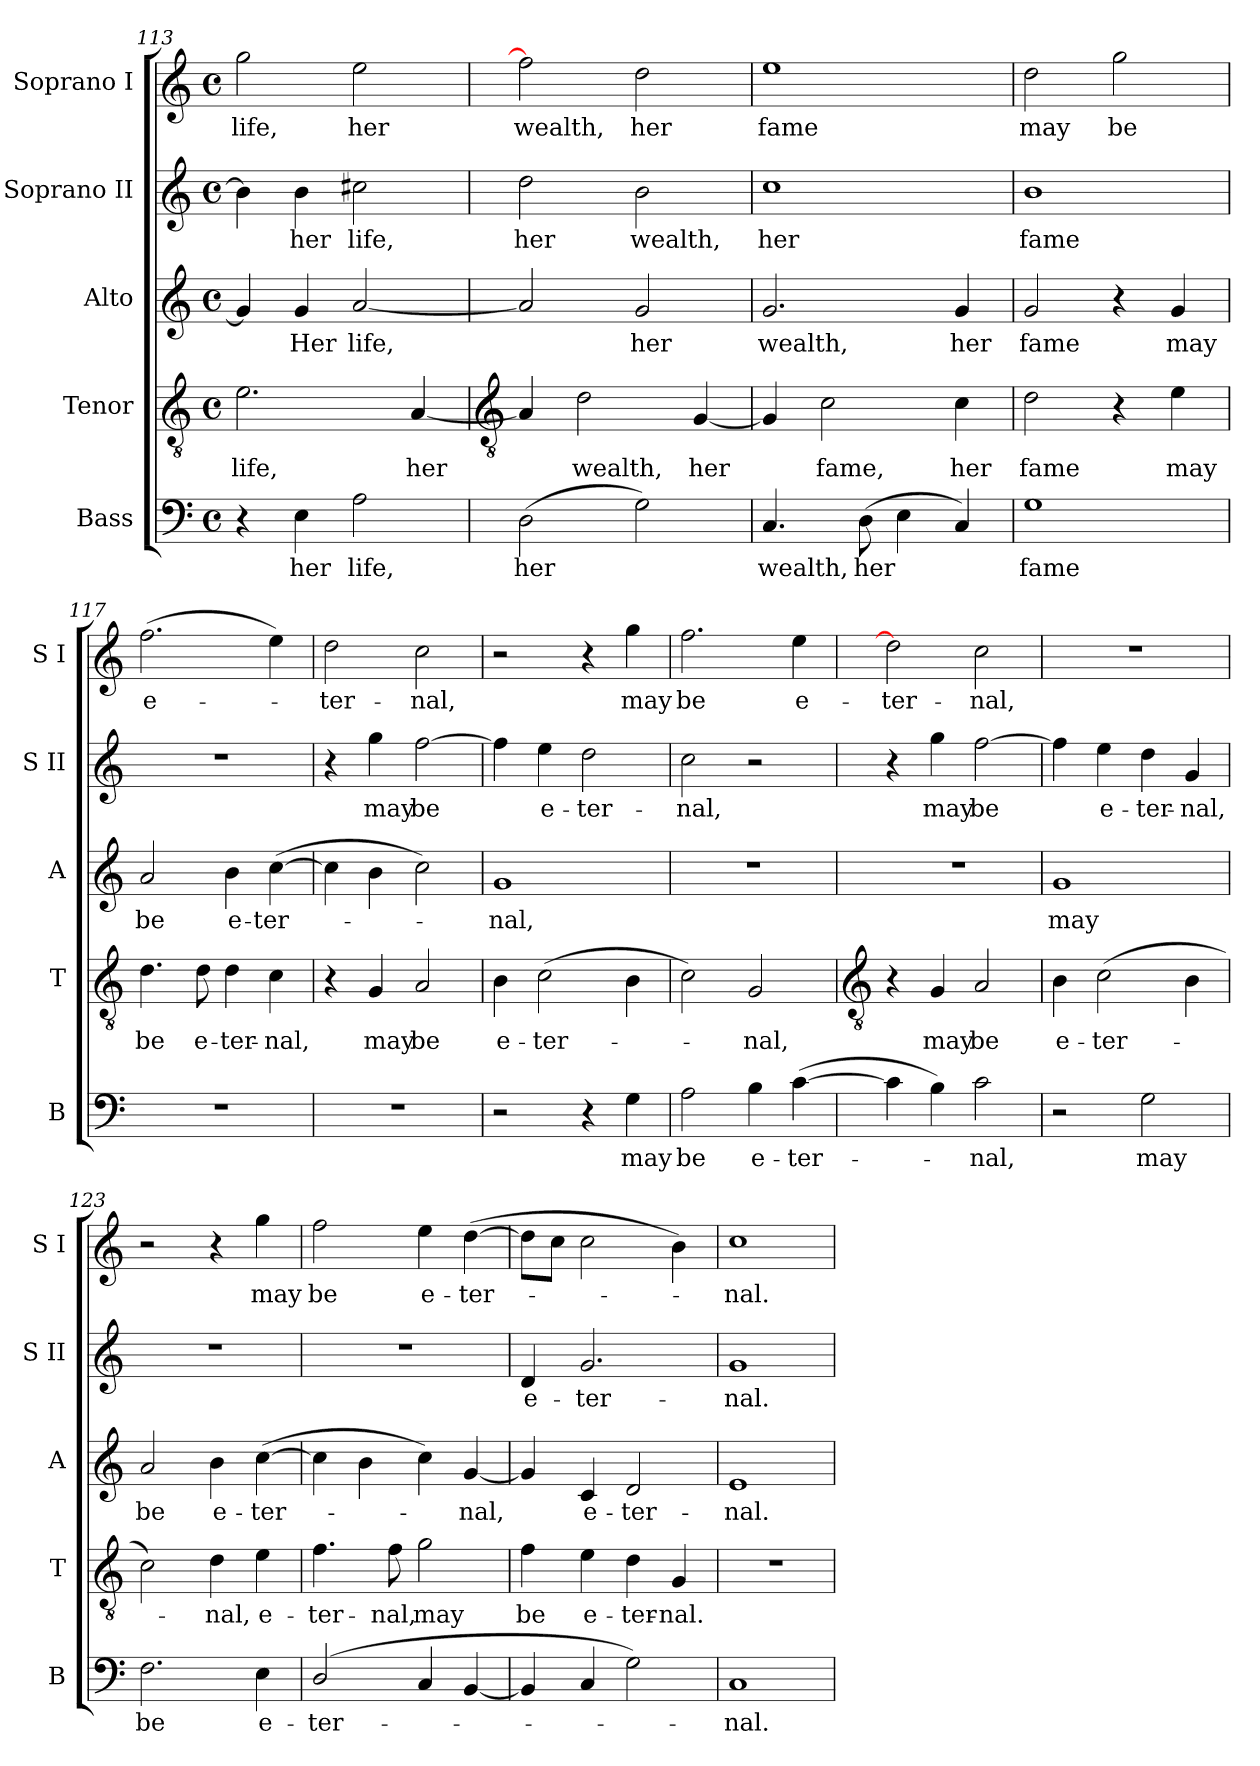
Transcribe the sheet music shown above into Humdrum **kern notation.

**kern	**text	**kern	**text	**kern	**text	**kern	**text	**kern	**text
*part5	*part5	*part4	*part4	*part3	*part3	*part2	*part2	*part1	*part1
*staff5	*staff5	*staff4	*staff4	*staff3	*staff3	*staff2	*staff2	*staff1	*staff1
*I"Bass	*	*I"Tenor	*	*I"Alto	*	*I"Soprano II	*	*I"Soprano I	*
*I'B	*	*I'T	*	*I'A	*	*I'S II	*	*I'S I	*
*clefF4	*	*clefGv2	*	*clefG2	*	*clefG2	*	*clefG2	*
*k[]	*	*k[]	*	*k[]	*	*k[]	*	*k[]	*
*C:	*	*C:	*	*C:	*	*C:	*	*C:	*
*M4/4	*	*M4/4	*	*M4/4	*	*M4/4	*	*M4/4	*
*met(c)	*	*met(c)	*	*met(c)	*	*met(c)	*	*met(c)	*
=113	=113	=113	=113	=113	=113	=113	=113	=113	=113
!	!	!	!LO:LY:b	!	!	!	!	!	!LO:LY:b
4r	.	2.e	life,	4g]	.	4b]	.	2gg	life,
!	!LO:LY:b	!	!	!	!LO:LY:b	!	!LO:LY:b	!	!
4E	her	.	.	4g	Her	4b	her	.	.
!	!LO:LY:b	!	!	!	!LO:LY:b	!	!LO:LY:b	!	!LO:LY:b
2A	life,	.	.	[2a	life,	2cc#X	life,	2ee	her
!	!	!	!LO:LY:b	!	!	!	!	!	!
.	.	[4A	her	.	.	.	.	.	.
!!LO:LB:g=z
=114	=114	=114	=114	=114	=114	=114	=114	=114	=114
*	*	*clefGv2	*	*	*	*	*	*	*
!	!LO:LY:b	!	!	!	!	!	!LO:LY:b	!	!LO:LY:b
(>2D	her	4A]	.	2a]	.	2dd	her	2ff]	wealth,
!	!	!	!LO:LY:b	!	!	!	!	!	!
.	.	2d	wealth,	.	.	.	.	.	.
!	!	!	!	!	!LO:LY:b	!	!LO:LY:b	!	!LO:LY:b
2G)	.	.	.	2g	her	2b	wealth,	2dd	her
!	!	!	!LO:LY:b	!	!	!	!	!	!
.	.	[4G	her	.	.	.	.	.	.
=115	=115	=115	=115	=115	=115	=115	=115	=115	=115
!	!LO:LY:b	!	!	!	!LO:LY:b	!	!LO:LY:b	!	!LO:LY:b
4.C	wealth,	4G]	.	2.g	wealth,	1cc	her	1ee	fame
!	!	!	!LO:LY:b	!	!	!	!	!	!
.	.	2c	fame,	.	.	.	.	.	.
!	!LO:LY:b	!	!	!	!	!	!	!	!
(>8DL	her	.	.	.	.	.	.	.	.
4E	.	.	.	.	.	.	.	.	.
!	!	!	!LO:LY:b	!	!LO:LY:b	!	!	!	!
4C)	.	4c	her	4g	her	.	.	.	.
=116	=116	=116	=116	=116	=116	=116	=116	=116	=116
!	!LO:LY:b	!	!LO:LY:b	!	!LO:LY:b	!	!LO:LY:b	!	!LO:LY:b
1G	fame	2d	fame	2g	fame	1b	fame	2dd	may
!	!	!	!	!	!	!	!	!	!LO:LY:b
.	.	4r	.	4r	.	.	.	2gg	be
!	!	!	!LO:LY:b	!	!LO:LY:b	!	!	!	!
.	.	4e	may	4g	may	.	.	.	.
=117	=117	=117	=117	=117	=117	=117	=117	=117	=117
!	!	!	!LO:LY:b	!	!LO:LY:b	!	!	!	!LO:LY:b
1r	.	4.d	be	2a	be	1r	.	(>2.ff	e-
!	!	!	!LO:LY:b	!	!	!	!	!	!
.	.	8d	e-	.	.	.	.	.	.
!	!	!	!LO:LY:b	!	!LO:LY:b	!	!	!	!
.	.	4d	-ter-	4b	e-	.	.	.	.
!	!	!	!LO:LY:b	!	!LO:LY:b	!	!	!	!
.	.	4c	-nal,	(>[4cc	-ter-	.	.	4ee)	.
=118	=118	=118	=118	=118	=118	=118	=118	=118	=118
!	!	!	!	!	!	!	!	!	!LO:LY:b
1r	.	4r	.	4cc]	.	4r	.	2dd	ter-
!	!	!	!LO:LY:b	!	!	!	!LO:LY:b	!	!
.	.	4G	may	4b	.	4gg	may	.	.
!	!	!	!LO:LY:b	!	!	!	!LO:LY:b	!	!LO:LY:b
.	.	2A	be	2cc)	.	[2ff	be	2cc	-nal,
=119	=119	=119	=119	=119	=119	=119	=119	=119	=119
!	!	!	!LO:LY:b	!	!LO:LY:b	!	!	!	!
2r	.	4B	e-	1g	nal,	4ff]	.	2r	.
!	!	!	!LO:LY:b	!	!	!	!LO:LY:b	!	!
.	.	(>2c	-ter-	.	.	4ee	e-	.	.
!	!	!	!	!	!	!	!LO:LY:b	!	!
4r	.	.	.	.	.	2dd	-ter-	4r	.
!	!LO:LY:b	!	!	!	!	!	!	!	!LO:LY:b
4G	may	4B	.	.	.	.	.	4gg	may
=120	=120	=120	=120	=120	=120	=120	=120	=120	=120
!	!LO:LY:b	!	!	!	!	!	!LO:LY:b	!	!LO:LY:b
2A	be	2c)	.	1r	.	2cc	-nal,	2.ff	be
!	!LO:LY:b	!	!LO:LY:b	!	!	!	!	!	!
4B	e-	2G	nal,	.	.	2r	.	.	.
!	!LO:LY:b	!	!	!	!	!	!	!	!LO:LY:b
(>[4c	-ter-	.	.	.	.	.	.	4ee	e-
!!LO:LB:g=z
=121	=121	=121	=121	=121	=121	=121	=121	=121	=121
*	*	*clefGv2	*	*	*	*	*	*	*
!	!	!	!	!	!	!	!	!	!LO:LY:b
4c]	.	4r	.	1r	.	4r	.	2dd]	-ter-
!	!	!	!LO:LY:b	!	!	!	!LO:LY:b	!	!
4B)	.	4G	may	.	.	4gg	may	.	.
!	!LO:LY:b	!	!LO:LY:b	!	!	!	!LO:LY:b	!	!LO:LY:b
2c	nal,	2A	be	.	.	[2ff	be	2cc	-nal,
=122	=122	=122	=122	=122	=122	=122	=122	=122	=122
!	!	!	!LO:LY:b	!	!LO:LY:b	!	!	!	!
2r	.	4B	e-	1g	may	4ff]	.	1r	.
!	!	!	!LO:LY:b	!	!	!	!LO:LY:b	!	!
.	.	(>2c	-ter-	.	.	4ee	e-	.	.
!	!LO:LY:b	!	!	!	!	!	!LO:LY:b	!	!
2G	may	.	.	.	.	4dd	-ter-	.	.
!	!	!	!	!	!	!	!LO:LY:b	!	!
.	.	4B	.	.	.	4g	-nal,	.	.
=123	=123	=123	=123	=123	=123	=123	=123	=123	=123
!	!LO:LY:b	!	!	!	!LO:LY:b	!	!	!	!
2.F	be	2c)	.	2a	be	1r	.	2r	.
!	!	!	!LO:LY:b	!	!LO:LY:b	!	!	!	!
.	.	4d	nal,	4b	e-	.	.	4r	.
!	!LO:LY:b	!	!LO:LY:b	!	!LO:LY:b	!	!	!	!LO:LY:b
4E	e-	4e	e-	(>[4cc	-ter-	.	.	4gg	may
=124	=124	=124	=124	=124	=124	=124	=124	=124	=124
!	!LO:LY:b	!	!LO:LY:b	!	!	!	!	!	!LO:LY:b
(<2D/	-ter-	4.f	-ter-	4cc]	.	1r	.	2ff	be
.	.	.	.	4b	.	.	.	.	.
!	!	!	!LO:LY:b	!	!	!	!	!	!
.	.	8f	-nal,	.	.	.	.	.	.
!	!	!	!LO:LY:b	!	!	!	!	!	!LO:LY:b
4C	.	2g	may	4cc)	.	.	.	4ee	e-
!	!	!	!	!	!LO:LY:b	!	!	!	!LO:LY:b
[4BB	.	.	.	[4g	nal,	.	.	(>[4dd	-ter-
=125	=125	=125	=125	=125	=125	=125	=125	=125	=125
!	!	!	!LO:LY:b	!	!	!	!LO:LY:b	!	!
4BB]	.	4f	be	4g]	.	4d	e-	8ddL]	.
.	.	.	.	.	.	.	.	8ccJ	.
!	!	!	!LO:LY:b	!	!LO:LY:b	!	!LO:LY:b	!	!
4C	.	4e	e-	4c	e-	2.g	-ter-	2cc	.
!	!	!	!LO:LY:b	!	!LO:LY:b	!	!	!	!
2G)	.	4d	-ter-	2d	-ter-	.	.	.	.
!	!	!	!LO:LY:b	!	!	!	!	!	!
.	.	4G	-nal.	.	.	.	.	4b)	.
=126	=126	=126	=126	=126	=126	=126	=126	=126	=126
!	!LO:LY:b	!	!	!	!LO:LY:b	!	!LO:LY:b	!	!LO:LY:b
1C	nal.	1r	.	1e	-nal.	1g	-nal.	1cc	nal.
=	=	=	=	=	=	=	=	=	=
*-	*-	*-	*-	*-	*-	*-	*-	*-	*-
